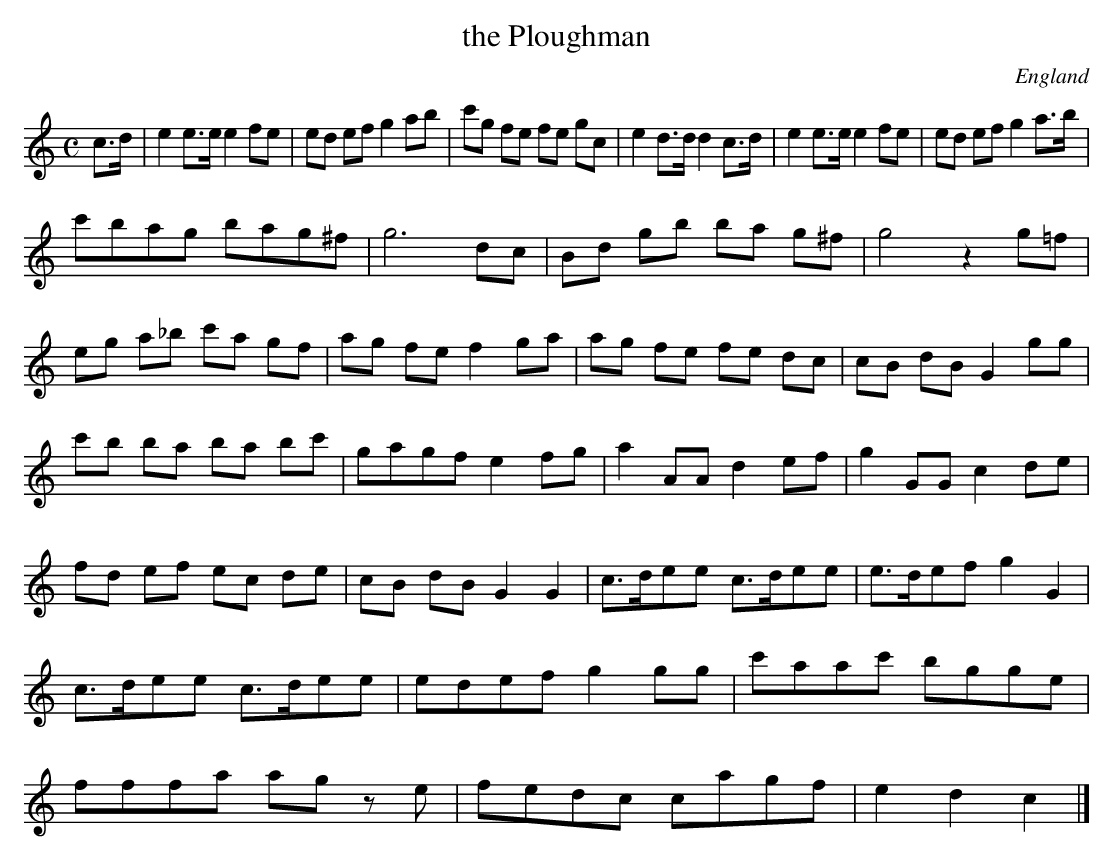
X:1
T:the Ploughman
L:1/8
M:C
O:England
K:C major
c>d |\
e2e>e e2fe | ed ef g2 ab  |   c'g fe fe gc  | e2 d>d d2 c>d | \
e2e>e e2fe | ed ef g2 a>b | ! c'bag  bag^f  | g6 dc | \
Bd gb ba g^f | g4    z2 g=f | eg  a_b c'a gf | ag fe f2 ga |
ag fe fe dc  | cB dB G2 gg  | c'b ba ba bc'  | gagf  e2 fg | \
a2 AA d2 ef  | g2 GG c2 de  | fd  ef  ec  de | cB dB G2 G2 |
c>dee c>dee  | e>def g2 G2  | c>dee   c>dee  | edef  g2 gg | \
c'aac' bgge  | fffa  ag ze  | fedc    cagf   | e2d2  c2 |]
